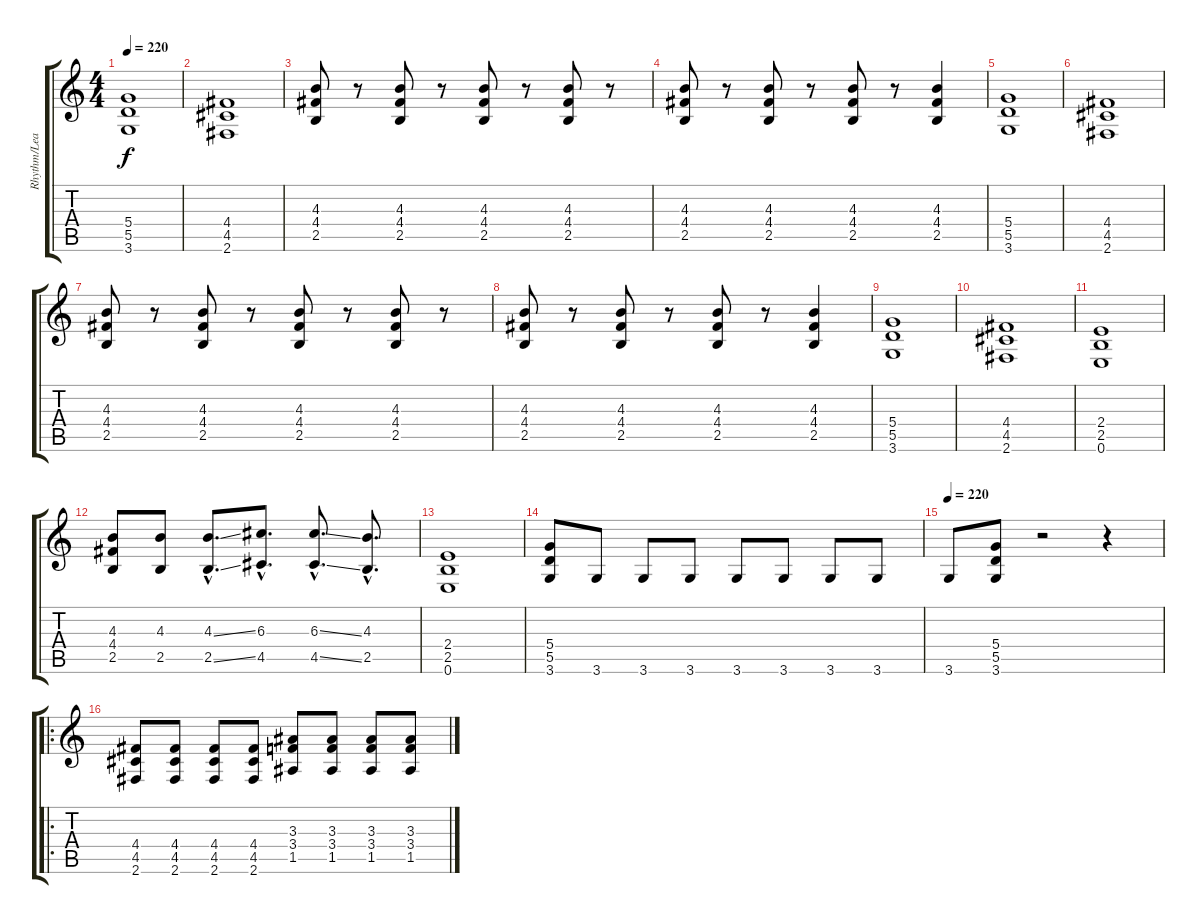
\track ("Rhythm/Lead" "Rhythm/Lea") {instrument distortionguitar}
\staff {score tabs}
\tuning (E4 B3 G3 D3 A2 E2) {hide}
\ts (4 4)
\tempo 220
\clef g2
\ks c
(5.4 5.5 3.6).1{dy f} |
(4.4 4.5 2.6).1 |
(4.3 4.4 2.5).8 r.8 (4.3 4.4 2.5).8 r.8 (4.3 4.4 2.5).8 r.8 (4.3 4.4 2.5).8 r.8 |
(4.3 4.4 2.5).8 r.8 (4.3 4.4 2.5).8 r.8 (4.3 4.4 2.5).8 r.8 (4.3 4.4 2.5).4 |
(5.4 5.5 3.6).1 |
(4.4 4.5 2.6).1 |
(4.3 4.4 2.5).8 r.8 (4.3 4.4 2.5).8 r.8 (4.3 4.4 2.5).8 r.8 (4.3 4.4 2.5).8 r.8 |
(4.3 4.4 2.5).8 r.8 (4.3 4.4 2.5).8 r.8 (4.3 4.4 2.5).8 r.8 (4.3 4.4 2.5).4 |
(5.4 5.5 3.6).1 |
(4.4 4.5 2.6).1 |
(2.4 2.5 0.6).1 |
(4.3 4.4 2.5).8 (4.3 2.5).8 (4.3{ss hac} 2.5{ss hac}).8{d} (6.3{hac} 4.5{hac}).8{d} (6.3{ss hac} 4.5{ss hac}).8{d} (4.3{hac} 2.5{hac}).8{d} |
(2.4 2.5 0.6).1 |
(5.4 5.5 3.6).8 3.6.8 3.6.8 3.6.8 3.6.8 3.6.8 3.6.8 3.6.8 |
\tempo 220
3.6.8 (5.4 5.5 3.6).8 r.2 r.4 |
\ro
(4.4 4.5 2.6).8{instrument distortionguitar} (4.4 4.5 2.6).8 (4.4 4.5 2.6).8 (4.4 4.5 2.6).8 (3.3 3.4 1.5).8 (3.3 3.4 1.5).8 (3.3 3.4 1.5).8 (3.3 3.4 1.5).8
